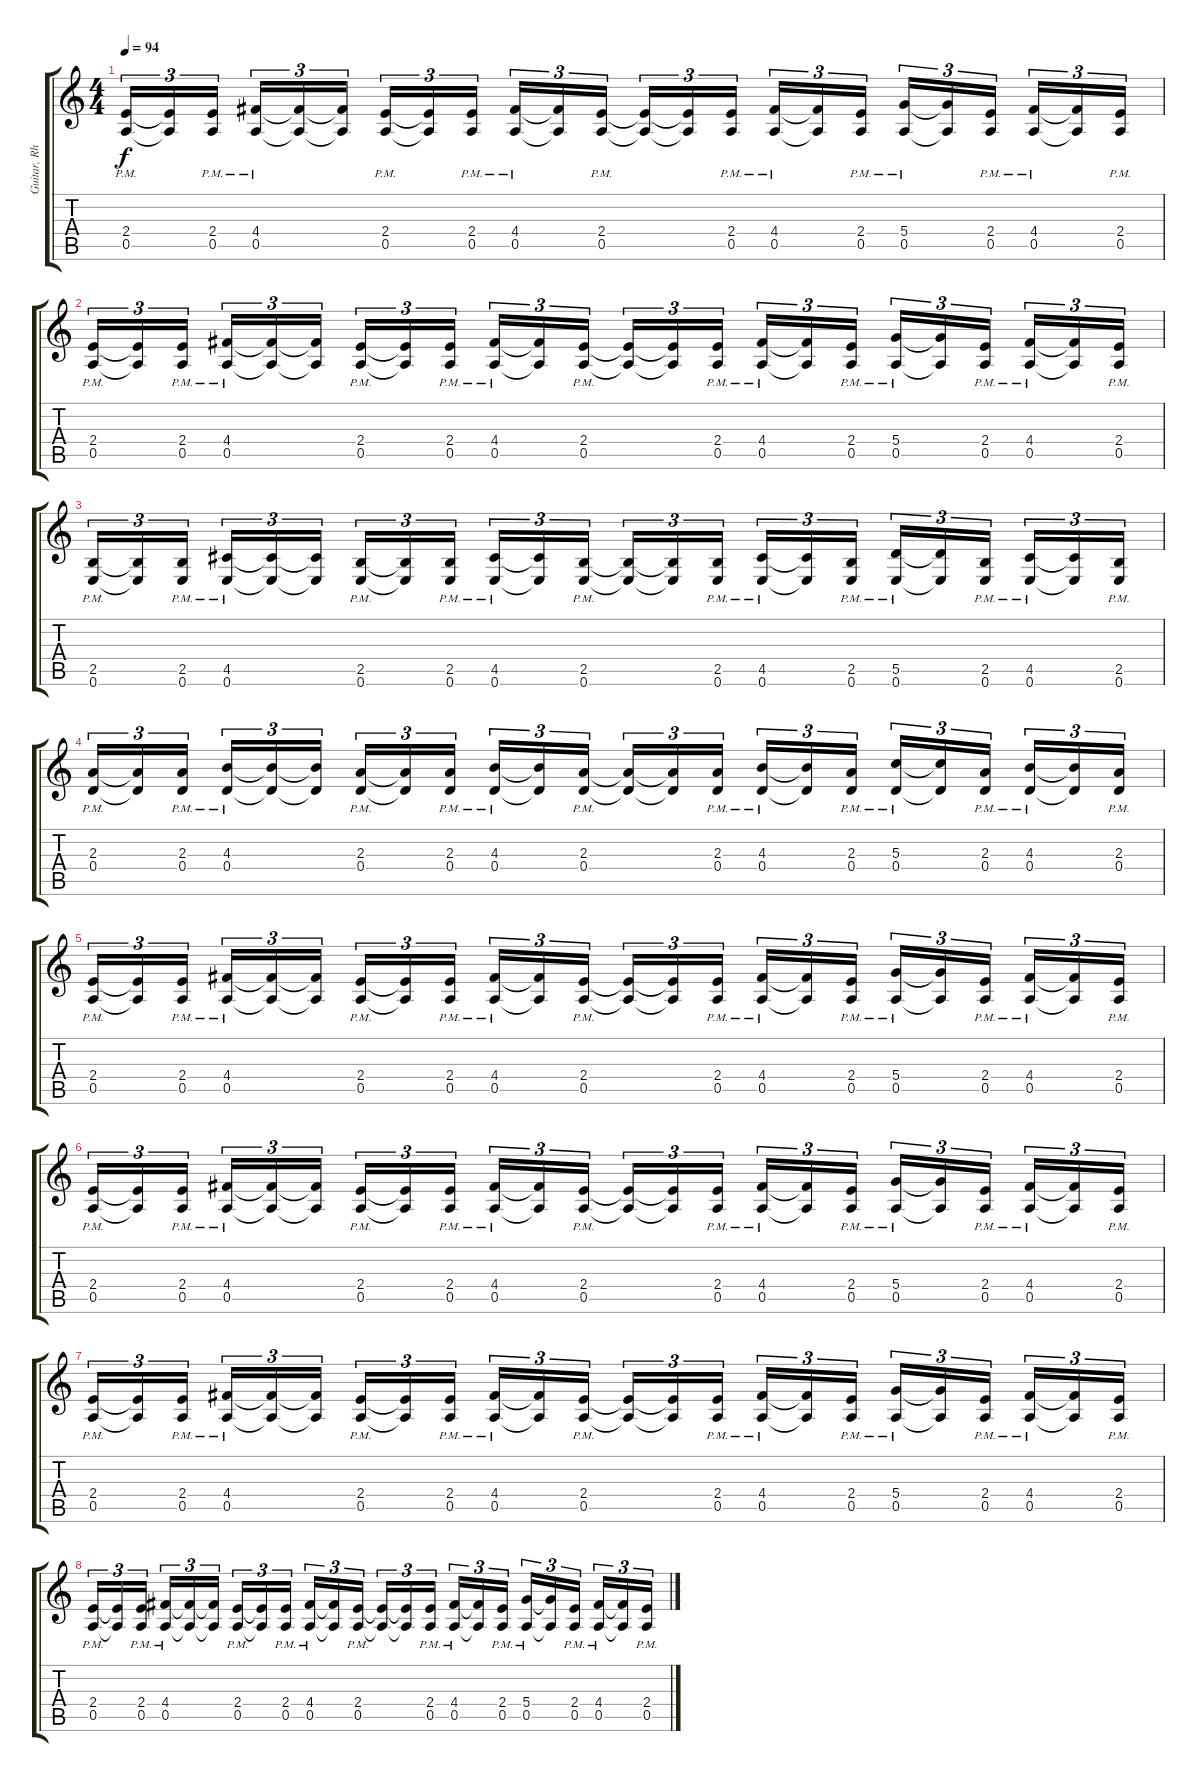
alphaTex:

\track ("Guitar, Rhythm" "Guitar, Rh") {instrument overdrivenguitar}
\staff {score tabs}
\tuning (E4 B3 G3 D3 A2 E2) {hide}
\ts (4 4)
\tempo 94
\clef g2
\ks c
(2.4{pm} 0.5{pm}).16{tu (3 2) dy f} (2.4{t} 0.5{t}).16{tu (3 2)} (2.4{pm} 0.5{pm}).16{tu (3 2) beam splitsecondary} (4.4{pm} 0.5{pm}).16{tu (3 2)} (4.4{t} 0.5{t}).16{tu (3 2)} (4.4{t} 0.5{t}).16{tu (3 2)} (2.4{pm} 0.5{pm}).16{tu (3 2)} (2.4{t} 0.5{t}).16{tu (3 2)} (2.4{pm} 0.5{pm}).16{tu (3 2) beam splitsecondary} (4.4{pm} 0.5{pm}).16{tu (3 2)} (4.4{t} 0.5{t}).16{tu (3 2)} (2.4{pm} 0.5{pm}).16{tu (3 2)} (2.4{t} 0.5{t}).16{tu (3 2)} (2.4{t} 0.5{t}).16{tu (3 2)} (2.4{pm} 0.5{pm}).16{tu (3 2) beam splitsecondary} (4.4{pm} 0.5{pm}).16{tu (3 2)} (4.4{t} 0.5{t}).16{tu (3 2)} (2.4{pm} 0.5{pm}).16{tu (3 2)} (5.4{pm} 0.5{pm}).16{tu (3 2)} (5.4{t} 0.5{t}).16{tu (3 2)} (2.4{pm} 0.5{pm}).16{tu (3 2) beam splitsecondary} (4.4{pm} 0.5{pm}).16{tu (3 2)} (4.4{t} 0.5{t}).16{tu (3 2)} (2.4{pm} 0.5{pm}).16{tu (3 2)} |
(2.4{pm} 0.5{pm}).16{tu (3 2)} (2.4{t} 0.5{t}).16{tu (3 2)} (2.4{pm} 0.5{pm}).16{tu (3 2) beam splitsecondary} (4.4{pm} 0.5{pm}).16{tu (3 2)} (4.4{t} 0.5{t}).16{tu (3 2)} (4.4{t} 0.5{t}).16{tu (3 2)} (2.4{pm} 0.5{pm}).16{tu (3 2)} (2.4{t} 0.5{t}).16{tu (3 2)} (2.4{pm} 0.5{pm}).16{tu (3 2) beam splitsecondary} (4.4{pm} 0.5{pm}).16{tu (3 2)} (4.4{t} 0.5{t}).16{tu (3 2)} (2.4{pm} 0.5{pm}).16{tu (3 2)} (2.4{t} 0.5{t}).16{tu (3 2)} (2.4{t} 0.5{t}).16{tu (3 2)} (2.4{pm} 0.5{pm}).16{tu (3 2) beam splitsecondary} (4.4{pm} 0.5{pm}).16{tu (3 2)} (4.4{t} 0.5{t}).16{tu (3 2)} (2.4{pm} 0.5{pm}).16{tu (3 2)} (5.4{pm} 0.5{pm}).16{tu (3 2)} (5.4{t} 0.5{t}).16{tu (3 2)} (2.4{pm} 0.5{pm}).16{tu (3 2) beam splitsecondary} (4.4{pm} 0.5{pm}).16{tu (3 2)} (4.4{t} 0.5{t}).16{tu (3 2)} (2.4{pm} 0.5{pm}).16{tu (3 2)} |
(2.5{pm} 0.6{pm}).16{tu (3 2)} (2.5{t} 0.6{t}).16{tu (3 2)} (2.5{pm} 0.6{pm}).16{tu (3 2) beam splitsecondary} (4.5{pm} 0.6{pm}).16{tu (3 2)} (4.5{t} 0.6{t}).16{tu (3 2)} (4.5{t} 0.6{t}).16{tu (3 2)} (2.5{pm} 0.6{pm}).16{tu (3 2)} (2.5{t} 0.6{t}).16{tu (3 2)} (2.5{pm} 0.6{pm}).16{tu (3 2) beam splitsecondary} (4.5{pm} 0.6{pm}).16{tu (3 2)} (4.5{t} 0.6{t}).16{tu (3 2)} (2.5{pm} 0.6{pm}).16{tu (3 2)} (2.5{t} 0.6{t}).16{tu (3 2)} (2.5{t} 0.6{t}).16{tu (3 2)} (2.5{pm} 0.6{pm}).16{tu (3 2) beam splitsecondary} (4.5{pm} 0.6{pm}).16{tu (3 2)} (4.5{t} 0.6{t}).16{tu (3 2)} (2.5{pm} 0.6{pm}).16{tu (3 2)} (5.5{pm} 0.6{pm}).16{tu (3 2)} (5.5{t} 0.6{t}).16{tu (3 2)} (2.5{pm} 0.6{pm}).16{tu (3 2) beam splitsecondary} (4.5{pm} 0.6{pm}).16{tu (3 2)} (4.5{t} 0.6{t}).16{tu (3 2)} (2.5{pm} 0.6{pm}).16{tu (3 2)} |
(2.3{pm} 0.4{pm}).16{tu (3 2)} (2.3{t} 0.4{t}).16{tu (3 2)} (2.3{pm} 0.4{pm}).16{tu (3 2) beam splitsecondary} (4.3{pm} 0.4{pm}).16{tu (3 2)} (4.3{t} 0.4{t}).16{tu (3 2)} (4.3{t} 0.4{t}).16{tu (3 2)} (2.3{pm} 0.4{pm}).16{tu (3 2)} (2.3{t} 0.4{t}).16{tu (3 2)} (2.3{pm} 0.4{pm}).16{tu (3 2) beam splitsecondary} (4.3{pm} 0.4{pm}).16{tu (3 2)} (4.3{t} 0.4{t}).16{tu (3 2)} (2.3{pm} 0.4{pm}).16{tu (3 2)} (2.3{t} 0.4{t}).16{tu (3 2)} (2.3{t} 0.4{t}).16{tu (3 2)} (2.3{pm} 0.4{pm}).16{tu (3 2) beam splitsecondary} (4.3{pm} 0.4{pm}).16{tu (3 2)} (4.3{t} 0.4{t}).16{tu (3 2)} (2.3{pm} 0.4{pm}).16{tu (3 2)} (5.3{pm} 0.4{pm}).16{tu (3 2)} (5.3{t} 0.4{t}).16{tu (3 2)} (2.3{pm} 0.4{pm}).16{tu (3 2) beam splitsecondary} (4.3{pm} 0.4{pm}).16{tu (3 2)} (4.3{t} 0.4{t}).16{tu (3 2)} (2.3{pm} 0.4{pm}).16{tu (3 2)} |
(2.4{pm} 0.5{pm}).16{tu (3 2)} (2.4{t} 0.5{t}).16{tu (3 2)} (2.4{pm} 0.5{pm}).16{tu (3 2) beam splitsecondary} (4.4{pm} 0.5{pm}).16{tu (3 2)} (4.4{t} 0.5{t}).16{tu (3 2)} (4.4{t} 0.5{t}).16{tu (3 2)} (2.4{pm} 0.5{pm}).16{tu (3 2)} (2.4{t} 0.5{t}).16{tu (3 2)} (2.4{pm} 0.5{pm}).16{tu (3 2) beam splitsecondary} (4.4{pm} 0.5{pm}).16{tu (3 2)} (4.4{t} 0.5{t}).16{tu (3 2)} (2.4{pm} 0.5{pm}).16{tu (3 2)} (2.4{t} 0.5{t}).16{tu (3 2)} (2.4{t} 0.5{t}).16{tu (3 2)} (2.4{pm} 0.5{pm}).16{tu (3 2) beam splitsecondary} (4.4{pm} 0.5{pm}).16{tu (3 2)} (4.4{t} 0.5{t}).16{tu (3 2)} (2.4{pm} 0.5{pm}).16{tu (3 2)} (5.4{pm} 0.5{pm}).16{tu (3 2)} (5.4{t} 0.5{t}).16{tu (3 2)} (2.4{pm} 0.5{pm}).16{tu (3 2) beam splitsecondary} (4.4{pm} 0.5{pm}).16{tu (3 2)} (4.4{t} 0.5{t}).16{tu (3 2)} (2.4{pm} 0.5{pm}).16{tu (3 2)} |
(2.4{pm} 0.5{pm}).16{tu (3 2)} (2.4{t} 0.5{t}).16{tu (3 2)} (2.4{pm} 0.5{pm}).16{tu (3 2) beam splitsecondary} (4.4{pm} 0.5{pm}).16{tu (3 2)} (4.4{t} 0.5{t}).16{tu (3 2)} (4.4{t} 0.5{t}).16{tu (3 2)} (2.4{pm} 0.5{pm}).16{tu (3 2)} (2.4{t} 0.5{t}).16{tu (3 2)} (2.4{pm} 0.5{pm}).16{tu (3 2) beam splitsecondary} (4.4{pm} 0.5{pm}).16{tu (3 2)} (4.4{t} 0.5{t}).16{tu (3 2)} (2.4{pm} 0.5{pm}).16{tu (3 2)} (2.4{t} 0.5{t}).16{tu (3 2)} (2.4{t} 0.5{t}).16{tu (3 2)} (2.4{pm} 0.5{pm}).16{tu (3 2) beam splitsecondary} (4.4{pm} 0.5{pm}).16{tu (3 2)} (4.4{t} 0.5{t}).16{tu (3 2)} (2.4{pm} 0.5{pm}).16{tu (3 2)} (5.4{pm} 0.5{pm}).16{tu (3 2)} (5.4{t} 0.5{t}).16{tu (3 2)} (2.4{pm} 0.5{pm}).16{tu (3 2) beam splitsecondary} (4.4{pm} 0.5{pm}).16{tu (3 2)} (4.4{t} 0.5{t}).16{tu (3 2)} (2.4{pm} 0.5{pm}).16{tu (3 2)} |
(2.4{pm} 0.5{pm}).16{tu (3 2)} (2.4{t} 0.5{t}).16{tu (3 2)} (2.4{pm} 0.5{pm}).16{tu (3 2) beam splitsecondary} (4.4{pm} 0.5{pm}).16{tu (3 2)} (4.4{t} 0.5{t}).16{tu (3 2)} (4.4{t} 0.5{t}).16{tu (3 2)} (2.4{pm} 0.5{pm}).16{tu (3 2)} (2.4{t} 0.5{t}).16{tu (3 2)} (2.4{pm} 0.5{pm}).16{tu (3 2) beam splitsecondary} (4.4{pm} 0.5{pm}).16{tu (3 2)} (4.4{t} 0.5{t}).16{tu (3 2)} (2.4{pm} 0.5{pm}).16{tu (3 2)} (2.4{t} 0.5{t}).16{tu (3 2)} (2.4{t} 0.5{t}).16{tu (3 2)} (2.4{pm} 0.5{pm}).16{tu (3 2) beam splitsecondary} (4.4{pm} 0.5{pm}).16{tu (3 2)} (4.4{t} 0.5{t}).16{tu (3 2)} (2.4{pm} 0.5{pm}).16{tu (3 2)} (5.4{pm} 0.5{pm}).16{tu (3 2)} (5.4{t} 0.5{t}).16{tu (3 2)} (2.4{pm} 0.5{pm}).16{tu (3 2) beam splitsecondary} (4.4{pm} 0.5{pm}).16{tu (3 2)} (4.4{t} 0.5{t}).16{tu (3 2)} (2.4{pm} 0.5{pm}).16{tu (3 2)} |
(2.4{pm} 0.5{pm}).16{tu (3 2)} (2.4{t} 0.5{t}).16{tu (3 2)} (2.4{pm} 0.5{pm}).16{tu (3 2) beam splitsecondary} (4.4{pm} 0.5{pm}).16{tu (3 2)} (4.4{t} 0.5{t}).16{tu (3 2)} (4.4{t} 0.5{t}).16{tu (3 2)} (2.4{pm} 0.5{pm}).16{tu (3 2)} (2.4{t} 0.5{t}).16{tu (3 2)} (2.4{pm} 0.5{pm}).16{tu (3 2) beam splitsecondary} (4.4{pm} 0.5{pm}).16{tu (3 2)} (4.4{t} 0.5{t}).16{tu (3 2)} (2.4{pm} 0.5{pm}).16{tu (3 2)} (2.4{t} 0.5{t}).16{tu (3 2)} (2.4{t} 0.5{t}).16{tu (3 2)} (2.4{pm} 0.5{pm}).16{tu (3 2) beam splitsecondary} (4.4{pm} 0.5{pm}).16{tu (3 2)} (4.4{t} 0.5{t}).16{tu (3 2)} (2.4{pm} 0.5{pm}).16{tu (3 2)} (5.4{pm} 0.5{pm}).16{tu (3 2)} (5.4{t} 0.5{t}).16{tu (3 2)} (2.4{pm} 0.5{pm}).16{tu (3 2) beam splitsecondary} (4.4{pm} 0.5{pm}).16{tu (3 2)} (4.4{t} 0.5{t}).16{tu (3 2)} (2.4{pm} 0.5{pm}).16{tu (3 2)}
